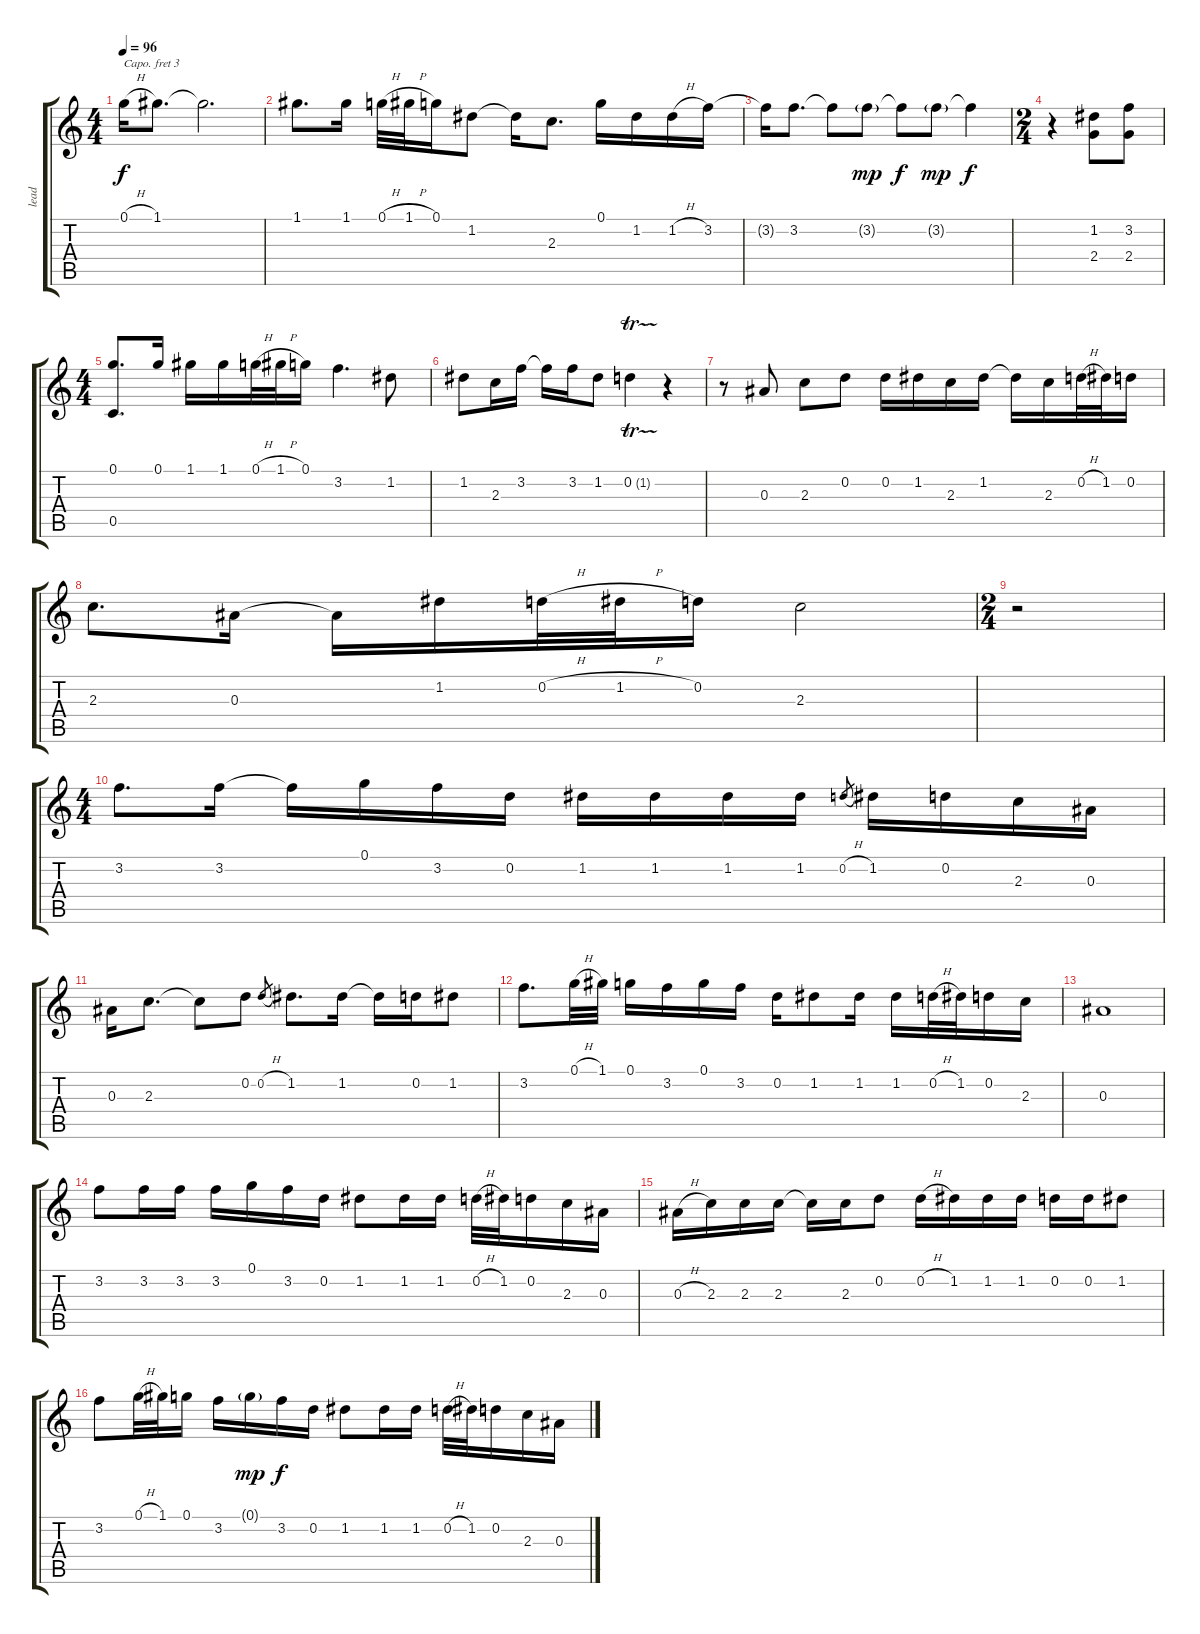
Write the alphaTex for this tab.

\track ("lead" "lead") {instrument banjo}
\staff {score tabs}
\capo 3
\tuning (E4 B3 G3 D3 A2 E2) {hide}
\displaytranspose 12
\ts (4 4)
\section ("" "")
\tempo 96
\clef g2
\ks c
0.1{h}.16{dy f} 1.1.8{d} 1.1{t}.2{d} |
1.1.8{d} 1.1.16 0.1{h}.32 1.1{h}.32 0.1.16 1.2.8 1.2{t}.16 2.3.8{d} 0.1.16 1.2.16 1.2{h}.16 3.2.16 |
3.2{t}.16 3.2.8{d} 3.2{t}.8 3.2{g}.8{dy mp} 3.2{t}.8{dy f} 3.2{g}.8{dy mp} 3.2{t}.4{dy f} |
\ts (2 4)
r.4 (1.2 2.4).8 (3.2 2.4).8 |
\ts (4 4)
(0.1 0.5).8{d} 0.1.16 1.1.16 1.1.16 0.1{h}.32 1.1{h}.32 0.1.16 3.2.4{d} 1.2.8 |
1.2.8 2.3.16 3.2.16 3.2{t}.16 3.2.16 1.2.8 0.2{tr (1 32)}.4 r.4 |
r.8 0.3.8 2.3.8 0.2.8 0.2.16 1.2.16 2.3.16 1.2.16 1.2{t}.16 2.3.16 0.2{h}.32 1.2.32 0.2.16 |
2.3.8{d} 0.3.16 0.3{t}.16 1.2.16 0.2{h}.32 1.2{h}.32 0.2.16 2.3.2 |
\ts (2 4)
r.2 |
\ts (4 4)
3.2.8{d} 3.2.16 3.2{t}.16 0.1.16 3.2.16 0.2.16 1.2.16 1.2.16 1.2.16 1.2.16 0.2{h}.8{gr} 1.2.16 0.2.16 2.3.16 0.3.16 |
0.3.16 2.3.8{d} 2.3{t}.8 0.2.8 0.2{h}.8{gr} 1.2.8{d} 1.2.16 1.2{t}.16 0.2.16 1.2.8 |
3.2.8{d} 0.1{h}.32 1.1.32 0.1.16 3.2.16 0.1.16 3.2.16 0.2.16 1.2.8 1.2.16 1.2.16 0.2{h}.32 1.2.32 0.2.16 2.3.16 |
0.3.1 |
3.2.8 3.2.16 3.2.16 3.2.16 0.1.16 3.2.16 0.2.16 1.2.8 1.2.16 1.2.16 0.2{h}.32 1.2.32 0.2.16 2.3.16 0.3.16 |
0.3{h}.16 2.3.16 2.3.16 2.3.16 2.3{t}.16 2.3.16 0.2.8 0.2{h}.16 1.2.16 1.2.16 1.2.16 0.2.16 0.2.16 1.2.8 |
3.2.8 0.1{h}.32 1.1.32 0.1.16 3.2.16 0.1{g}.16{dy mp} 3.2.16{dy f} 0.2.16 1.2.8 1.2.16 1.2.16 0.2{h}.32 1.2.32 0.2.16 2.3.16 0.3.16
